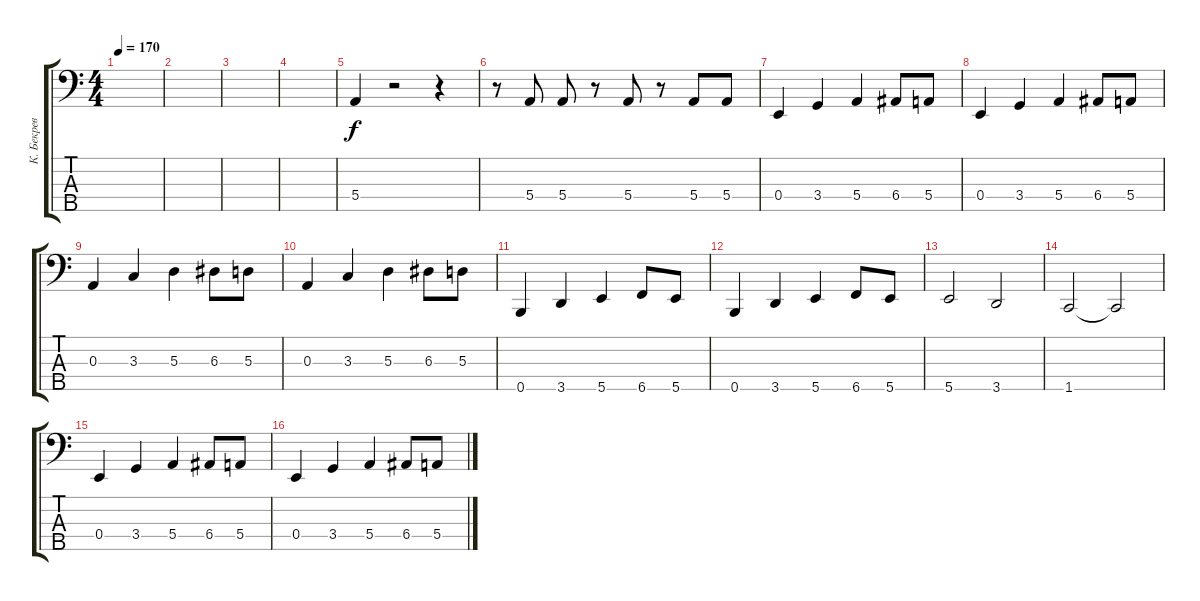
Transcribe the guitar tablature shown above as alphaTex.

\track ("К. Бекрев" "К. Бекрев") {instrument electricbassfinger}
\staff {score tabs}
\tuning (G2 D2 A1 E1 B0) {hide}
\ts (4 4)
\tempo 170
\clef f4
\ks c
|
|
|
|
5.4.4 r.2 r.4 |
r.8 5.4.8 5.4.8 r.8 5.4.8 r.8 5.4.8 5.4.8 |
0.4.4 3.4.4 5.4.4 6.4.8 5.4.8 |
0.4.4 3.4.4 5.4.4 6.4.8 5.4.8 |
0.3.4 3.3.4 5.3.4 6.3.8 5.3.8 |
0.3.4 3.3.4 5.3.4 6.3.8 5.3.8 |
0.5.4 3.5.4 5.5.4 6.5.8 5.5.8 |
0.5.4 3.5.4 5.5.4 6.5.8 5.5.8 |
5.5.2 3.5.2 |
1.5.2 1.5{t}.2 |
0.4.4 3.4.4 5.4.4 6.4.8 5.4.8 |
0.4.4 3.4.4 5.4.4 6.4.8 5.4.8
